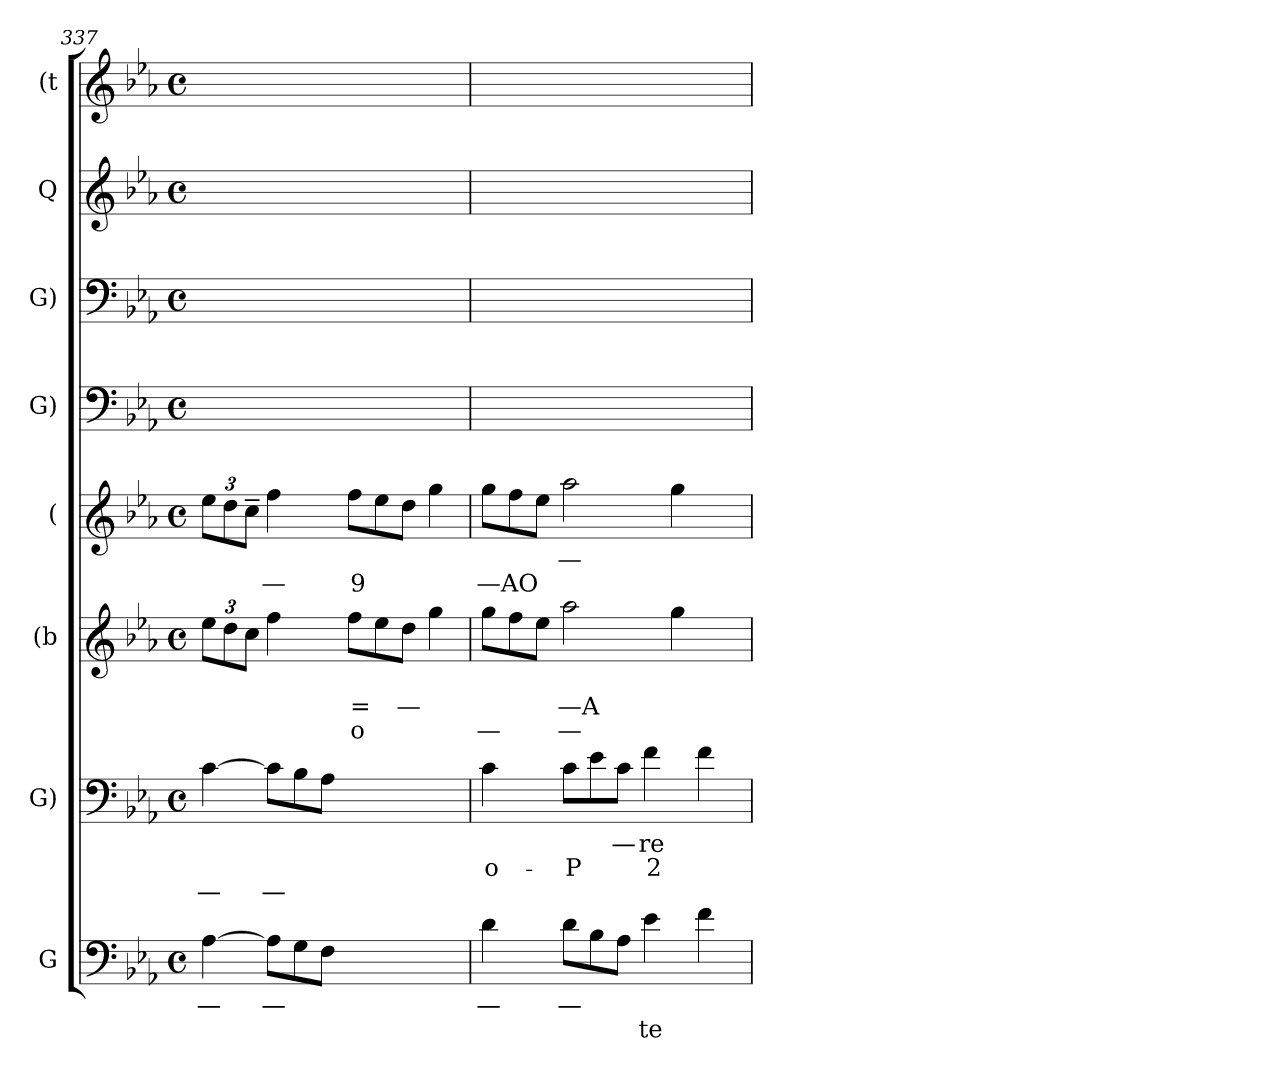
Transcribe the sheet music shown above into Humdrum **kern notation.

**kern	**text	**text	**kern	**text	**text	**text	**kern	**text	**text	**text	**kern	**text	**text	**kern	**kern	**kern	**kern
*part8	*part8	*part8	*part7	*part7	*part7	*part7	*part6	*part6	*part6	*part6	*part5	*part5	*part5	*part4	*part3	*part2	*part1
*staff8	*staff8	*staff8	*staff7	*staff7	*staff7	*staff7	*staff6	*staff6	*staff6	*staff6	*staff5	*staff5	*staff5	*staff4	*staff3	*staff2	*staff1
*I"G	*	*	*I"G)	*	*	*	*I"(b	*	*	*	*I"(	*	*	*I"G)	*I"G)	*I"Q	*I"(t
*clefF4	*	*	*clefF4	*	*	*	*clefG2	*	*	*	*clefG2	*	*	*clefF4	*clefF4	*clefG2	*clefG2
*k[b-e-a-]	*	*	*k[b-e-a-]	*	*	*	*k[b-e-a-]	*	*	*	*k[b-e-a-]	*	*	*k[b-e-a-]	*k[b-e-a-]	*k[b-e-a-]	*k[b-e-a-]
*M4/4	*	*	*M4/4	*	*	*	*M4/4	*	*	*	*M4/4	*	*	*M4/4	*M4/4	*M4/4	*M4/4
*met(c)	*	*	*met(c)	*	*	*	*met(c)	*	*	*	*met(c)	*	*	*met(c)	*met(c)	*met(c)	*met(c)
=337	=337	=337	=337	=337	=337	=337	=337	=337	=337	=337	=337	=337	=337	=337	=337	=337	=337
[4A-i\	—	.	[4ci\	.	.	—	12ee-i\L	.	.	.	12ee-i\L	.	.	1ryy	1ryy	1ryy	1ryy
.	.	.	.	.	.	.	12ddi\	.	.	.	12ddi\	.	.	.	.	.	.
.	.	.	.	.	.	.	12cci\J	.	.	.	12cc~<i\J	.	.	.	.	.	.
8A-i\L]	—	.	8ci\L]	.	.	—	4ffi\	.	.	.	4ffi\	.	—	.	.	.	.
8Gi\	.	.	8B-i\	--	.	.	.	.	.	.	.	.	.	.	.	.	.
8Fi\J	.	.	8A-i\J	.	.	.	8ryy	.	.	.	8ryy	.	.	.	.	.	.
4.ryy	.	.	4.ryy	.	.	.	8ffi\L	.	=	o	8ffi\L	.	9	.	.	.	.
.	.	.	.	.	.	.	8ee-i\	.	.	.	8ee-i\	.	.	.	.	.	.
.	.	.	.	.	.	.	8ddi\J	.	—	.	8ddi\J	.	.	.	.	.	.
4ryy	.	.	4ryy	.	.	.	4ggj\	.	.	.	4ggj\	.	.	4ryy	4ryy	4ryy	4ryy
=338	=338	=338	=338	=338	=338	=338	=338	=338	=338	=338	=338	=338	=338	=338	=338	=338	=338
4di\	—	.	4ci\	.	o-	.	8ggi\L	.	.	—	8ggi\L	.	—AO	1ryy	1ryy	1ryy	1ryy
.	.	.	.	.	.	.	8ffi\	.	.	.	8ffi\	.	.	.	.	.	.
8ryy	.	.	8ryy	.	.	.	8ee-i\J	.	.	.	8ee-i\J	.	.	.	.	.	.
8di\L	—	.	8ci\L	.	P	.	2aa-i\	.	—A	—	2aa-i\	—	.	.	.	.	.
8B-i\	.	.	8e-i\	.	.	.	.	.	.	.	.	.	.	.	.	.	.
8A-i\J	.	--	8ci\J	—	.	.	.	.	.	.	.	.	.	.	.	.	.
4e-i\	.	te	4fi\	re	2	.	.	.	.	.	.	.	.	.	.	.	.
.	.	.	.	.	.	.	4ggj\	.	.	.	4ggj\	.	.	.	.	.	.
4fj\	.	.	4fj\	.	.	.	.	.	.	.	.	.	.	4ryy	4ryy	4ryy	4ryy
.	.	.	.	.	.	.	8ryy	.	.	.	8ryy	.	.	.	.	.	.
=	=	=	=	=	=	=	=	=	=	=	=	=	=	=	=	=	=
*-	*-	*-	*-	*-	*-	*-	*-	*-	*-	*-	*-	*-	*-	*-	*-	*-	*-
